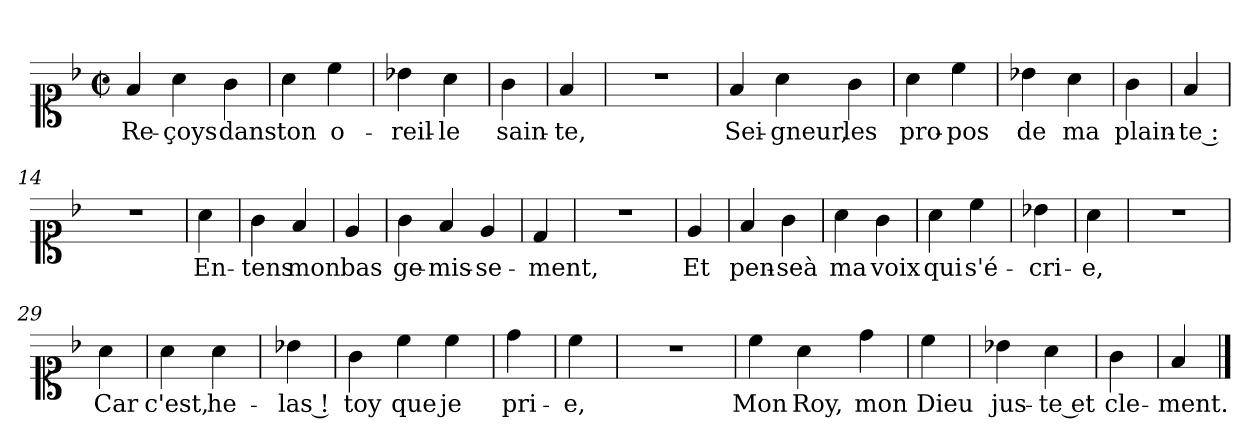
**kern	**text
*part1	*part1
*staff1	*staff1
*clefC1	*
*k[b-]	*
*F:	*
*M2/2	*
*met(c|)	*
=1	=1
4f	Re-
4a	-çoys
4g	dans
=3	=3
4a	ton
4cc	o-
=4	=4
4b-X	-reil-
4a	-le
=5	=5
4g	sain-
=6	=6
4f	-te,
=7	=7
1r	.
=8	=8
4f	Sei-
4a	-gneur,
4g	les
=10	=10
4a	pro-
4cc	-pos
=11	=11
4b-X	de
4a	ma
=12	=12
4g	plain-
=13	=13
4f	-te :
=14	=14
1r	.
=15	=15
4a	En-
=16	=16
4g	-tens
4f	mon
=17	=17
4e	bas
=18	=18
4g	ge-
4f	-mis-
4e	-se-
=20	=20
4d	-ment,
=21	=21
1r	.
=22	=22
4e	Et
=23	=23
4f	pen-
4g	-seà
=24	=24
4a	ma
4g	voix
=25	=25
4a	qui
4cc	s'é-
=26	=26
4b-X	-cri-
=27	=27
4a	-e,
=28	=28
1r	.
=29	=29
4a	Car
=30	=30
4a	c'est,
4a	he-
=31	=31
4b-X	-las !
=32	=32
4g	toy
4cc	que
4cc	je
=34	=34
4dd	pri-
=35	=35
4cc	-e,
=36	=36
1r	.
=37	=37
4cc	Mon
4a	Roy,
4dd	mon
=39	=39
4cc	Dieu
=40	=40
4b-X	jus-
4a	-te et
=41	=41
4g	cle-
=42	=42
4f	-ment.
==	==
*-	*-
